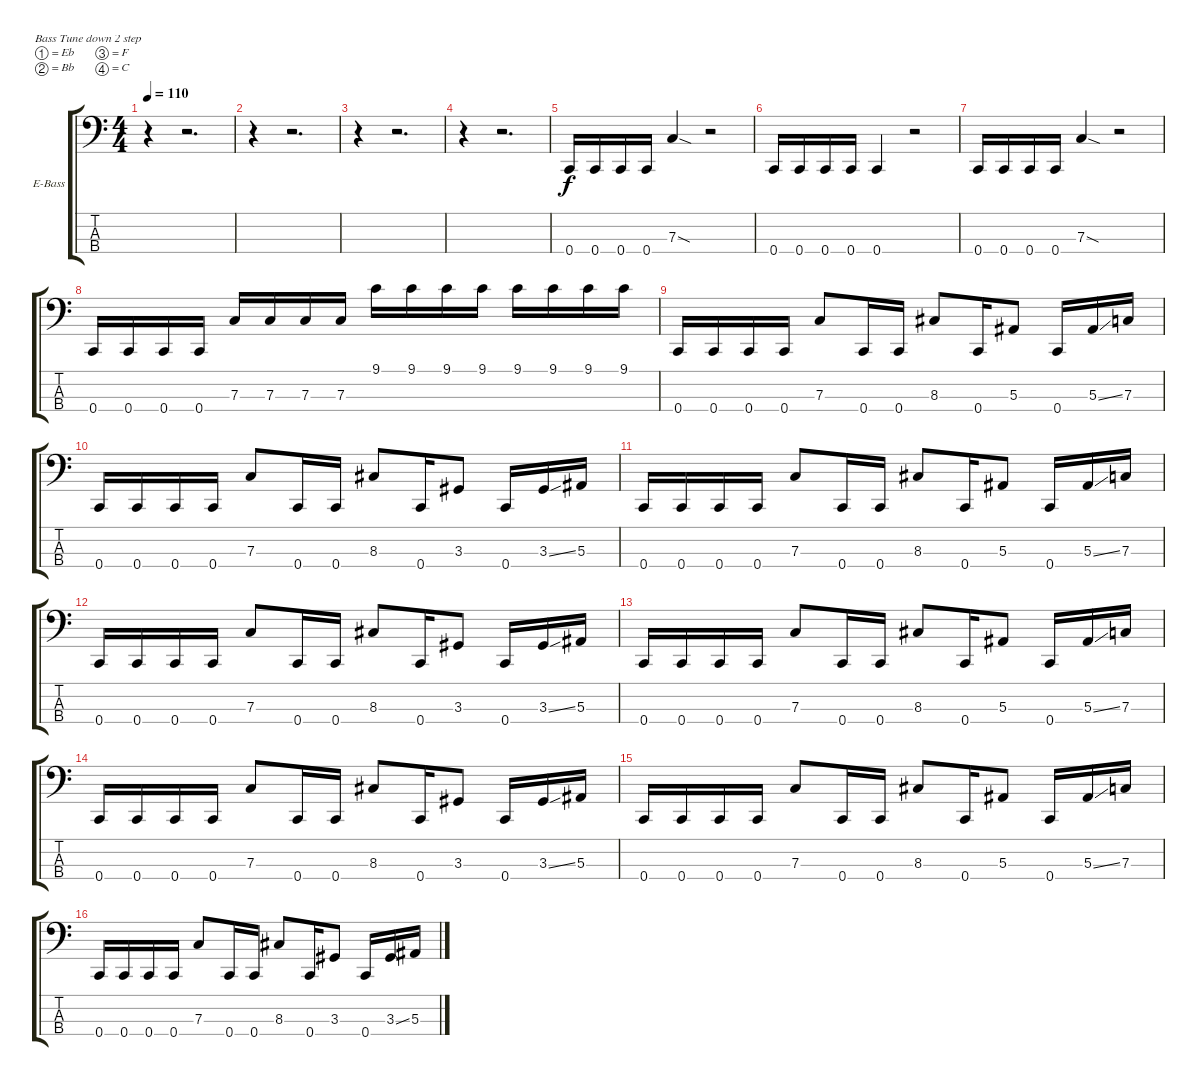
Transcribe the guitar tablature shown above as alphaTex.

\defaultSystemsLayout 4
\bracketExtendMode groupsimilarinstruments
\firstSystemTrackNameOrientation horizontal
\otherSystemsTrackNameOrientation horizontal
\track ("Electric Bass" "E-Bass") {instrument electricbassfinger}
\staff {score tabs}
\tuning (Eb2 Bb1 F1 C1)
\ts (4 4)
\tempo 110
\clef f4
\ks c
r.4{dy f instrument electricbassfinger} r.2{d} |
r.4 r.2{d} |
r.4 r.2{d} |
r.4 r.2{d} |
0.4.16 0.4.16 0.4.16 0.4.16 7.3{sod}.4 r.2 |
0.4.16 0.4.16 0.4.16 0.4.16 0.4.4 r.2 |
0.4.16 0.4.16 0.4.16 0.4.16 7.3{sod}.4 r.2 |
0.4.16 0.4.16 0.4.16 0.4.16 7.3.16 7.3.16 7.3.16 7.3.16 9.1.16 9.1.16 9.1.16 9.1.16 9.1.16 9.1.16 9.1.16 9.1.16 |
0.4.16 0.4.16 0.4.16 0.4.16 7.3.8 0.4.16 0.4.16 8.3.8 0.4.16 5.3.8 0.4.16 5.3{ss}.16 7.3.16 |
0.4.16 0.4.16 0.4.16 0.4.16 7.3.8 0.4.16 0.4.16 8.3.8 0.4.16 3.3.8 0.4.16 3.3{ss}.16 5.3.16 |
0.4.16 0.4.16 0.4.16 0.4.16 7.3.8 0.4.16 0.4.16 8.3.8 0.4.16 5.3.8 0.4.16 5.3{ss}.16 7.3.16 |
0.4.16 0.4.16 0.4.16 0.4.16 7.3.8 0.4.16 0.4.16 8.3.8 0.4.16 3.3.8 0.4.16 3.3{ss}.16 5.3.16 |
0.4.16 0.4.16 0.4.16 0.4.16 7.3.8 0.4.16 0.4.16 8.3.8 0.4.16 5.3.8 0.4.16 5.3{ss}.16 7.3.16 |
0.4.16 0.4.16 0.4.16 0.4.16 7.3.8 0.4.16 0.4.16 8.3.8 0.4.16 3.3.8 0.4.16 3.3{ss}.16 5.3.16 |
0.4.16 0.4.16 0.4.16 0.4.16 7.3.8 0.4.16 0.4.16 8.3.8 0.4.16 5.3.8 0.4.16 5.3{ss}.16 7.3.16 |
0.4.16 0.4.16 0.4.16 0.4.16 7.3.8 0.4.16 0.4.16 8.3.8 0.4.16 3.3.8 0.4.16 3.3{ss}.16 5.3.16
